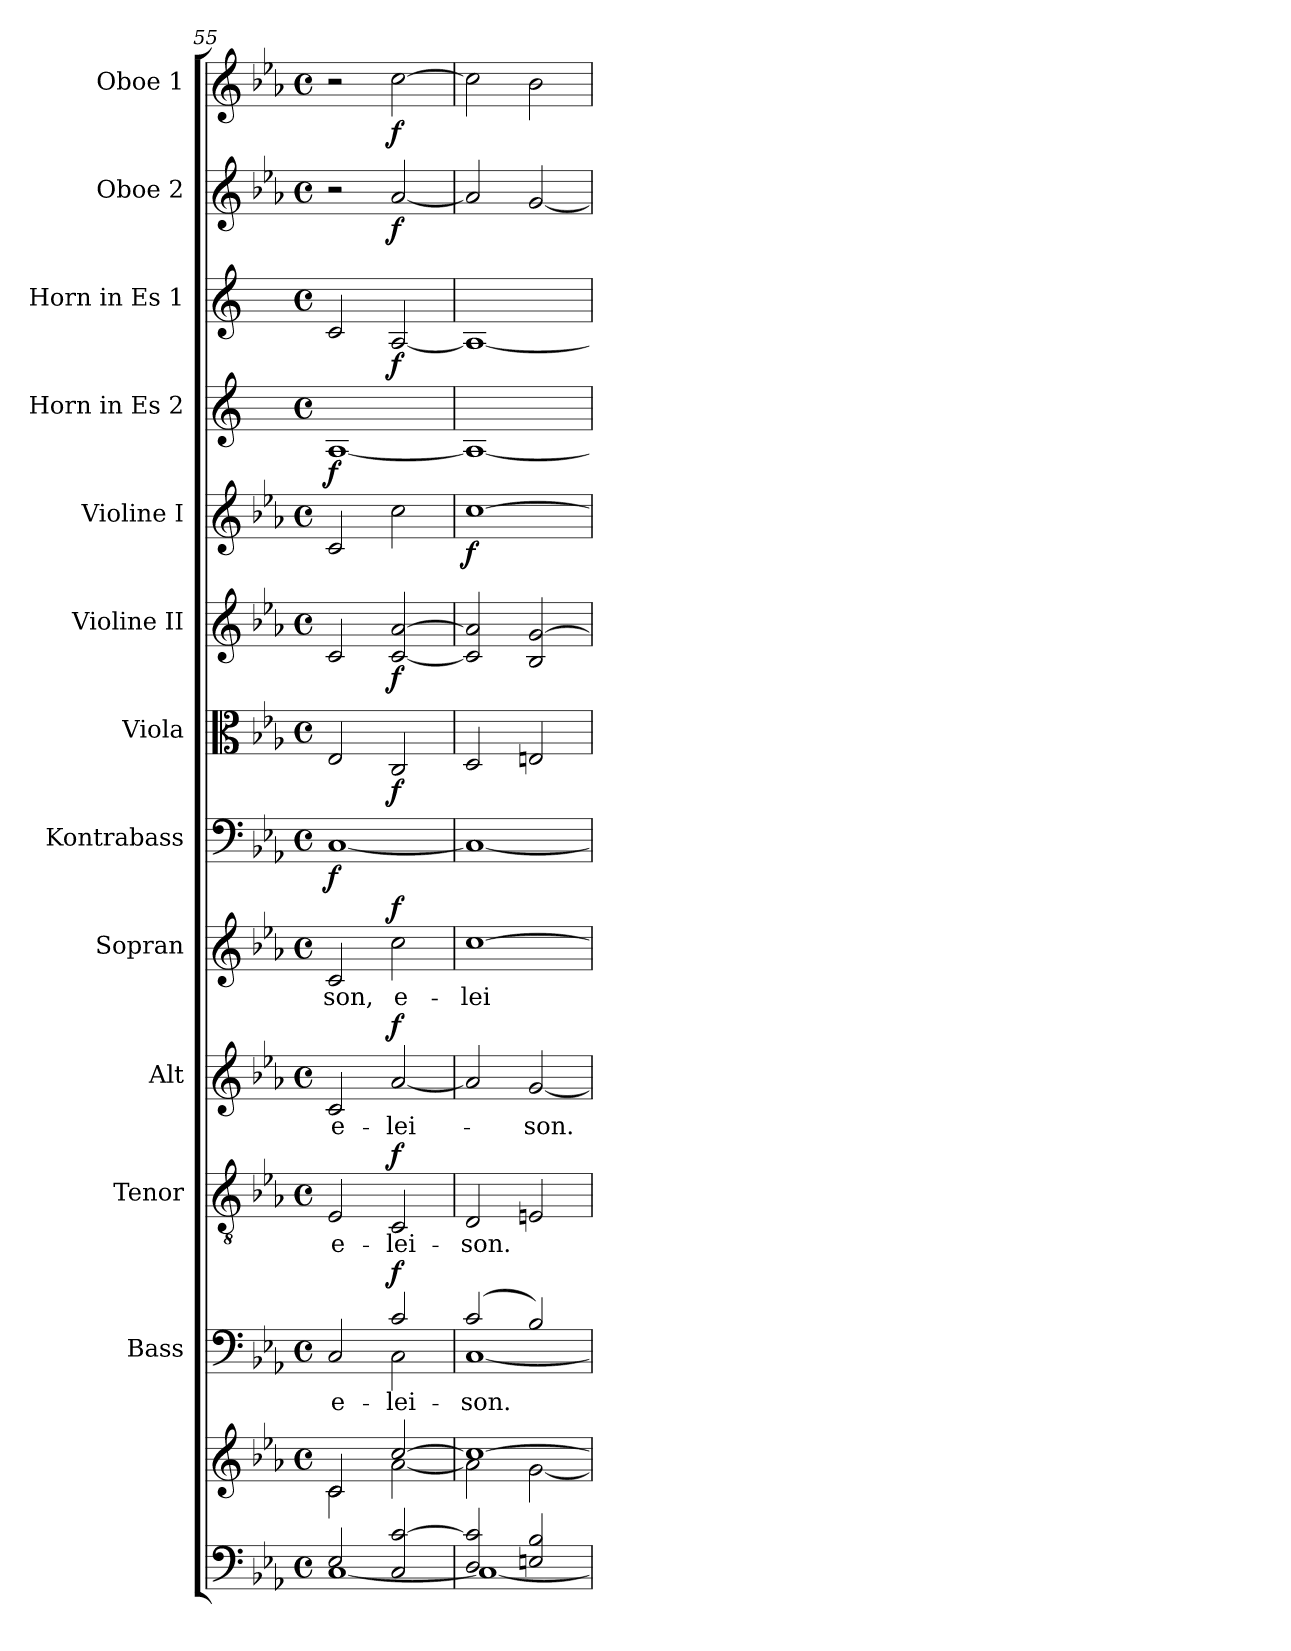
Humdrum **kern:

**kern	**kern	**kern	**text	**dynam	**kern	**text	**dynam	**kern	**text	**dynam	**kern	**text	**dynam	**kern	**dynam	**kern	**dynam	**kern	**dynam	**kern	**dynam	**kern	**dynam	**kern	**dynam	**kern	**dynam	**kern	**dynam
*part13	*part13	*part12	*part12	*part12	*part11	*part11	*part11	*part10	*part10	*part10	*part9	*part9	*part9	*part8	*part8	*part7	*part7	*part6	*part6	*part5	*part5	*part4	*part4	*part3	*part3	*part2	*part2	*part1	*part1
*staff14	*staff13	*staff12	*staff12	*staff12	*staff11	*staff11	*staff11	*staff10	*staff10	*staff10	*staff9	*staff9	*staff9	*staff8	*staff8	*staff7	*staff7	*staff6	*staff6	*staff5	*staff5	*staff4	*staff4	*staff3	*staff3	*staff2	*staff2	*staff1	*staff1
*	*	*I"Bass	*	*	*I"Tenor	*	*	*I"Alt	*	*	*I"Sopran	*	*	*I"Kontrabass	*	*I"Viola	*	*I"Violine II	*	*I"Violine I	*	*I"Horn in Es 2	*	*I"Horn in Es 1	*	*I"Oboe 2	*	*I"Oboe 1	*
*	*	*I'B.	*	*	*I'T.	*	*	*I'A.	*	*	*I'S.	*	*	*I'Kb.	*	*I'Vla.	*	*I'Vl. II	*	*I'Vl. I	*	*I'Hr. 2	*	*I'Hr. 1	*	*I'Ob. 2	*	*I'Ob. 1	*
*clefF4	*clefG2	*clefF4	*	*	*clefGv2	*	*	*clefG2	*	*	*clefG2	*	*	*clefF4	*	*clefC3	*	*clefG2	*	*clefG2	*	*clefG2	*	*clefG2	*	*clefG2	*	*clefG2	*
*	*	*	*	*	*	*	*	*	*	*	*	*	*	*ITrd7c12	*	*	*	*	*	*	*	*ITrd5c9	*	*ITrd5c9	*	*	*	*	*
*k[b-e-a-]	*k[b-e-a-]	*k[b-e-a-]	*	*	*k[b-e-a-]	*	*	*k[b-e-a-]	*	*	*k[b-e-a-]	*	*	*k[b-e-a-]	*	*k[b-e-a-]	*	*k[b-e-a-]	*	*k[b-e-a-]	*	*k[b-e-a-]	*	*k[b-e-a-]	*	*k[b-e-a-]	*	*k[b-e-a-]	*
*E-:	*E-:	*E-:	*	*	*E-:	*	*	*E-:	*	*	*E-:	*	*	*E-:	*	*E-:	*	*E-:	*	*E-:	*	*E-:	*	*E-:	*	*E-:	*	*E-:	*
*M4/4	*M4/4	*M4/4	*	*	*M4/4	*	*	*M4/4	*	*	*M4/4	*	*	*M4/4	*	*M4/4	*	*M4/4	*	*M4/4	*	*M4/4	*	*M4/4	*	*M4/4	*	*M4/4	*
*met(c)	*met(c)	*met(c)	*	*	*met(c)	*	*	*met(c)	*	*	*met(c)	*	*	*met(c)	*	*met(c)	*	*met(c)	*	*met(c)	*	*met(c)	*	*met(c)	*	*met(c)	*	*met(c)	*
=55	=55	=55	=55	=55	=55	=55	=55	=55	=55	=55	=55	=55	=55	=55	=55	=55	=55	=55	=55	=55	=55	=55	=55	=55	=55	=55	=55	=55	=55
*^	*^	*	*	*	*	*	*	*	*	*	*	*	*	*	*	*	*	*	*	*	*	*	*	*	*	*	*	*	*
!	!	!	!	!	!LO:LY:b	!	!	!LO:LY:b	!	!	!LO:LY:b	!	!	!LO:LY:b	!	!	!LO:DY:b	!	!	!	!	!	!	!	!LO:DY:b	!	!	!	!	!	!
*	*	*	*	*^	*	*	*	*	*	*	*	*	*	*	*	*	*	*	*	*	*	*	*	*	*	*	*	*	*	*	*
2E-/	[<1C	2c/	2c\	2C/	2ryy	e-	.	2E-/	e-	.	2c/	e-	.	2c/	-son,	.	[1CC	f	2E-/	.	2c/	.	2c/	.	[1C	f	2E-/	.	2r	.	2r	.
!	!	!	!	!	!	!LO:LY:b	!LO:DY:a	!	!LO:LY:b	!LO:DY:a	!	!LO:LY:b	!LO:DY:a	!	!LO:LY:b	!LO:DY:a	!	!	!	!LO:DY:b	!	!LO:DY:b	!	!	!	!	!	!LO:DY:b	!	!LO:DY:b	!	!LO:DY:b
2C/ [>2c/	.	[>2cc/	[<2a-\	2c/	2C\	-lei-	f	2C/	-lei-	f	[2a-/	-lei-	f	2cc\	e-	f	.	.	2C/	f	[2c/ [2a-/	f	2cc\	.	.	.	[2C/	f	[2a-/	f	[2cc\	f
=56	=56	=56	=56	=56	=56	=56	=56	=56	=56	=56	=56	=56	=56	=56	=56	=56	=56	=56	=56	=56	=56	=56	=56	=56	=56	=56	=56	=56	=56	=56	=56	=56
!	!	!	!	!	!	!LO:LY:b	!	!	!LO:LY:b	!	!	!	!	!	!LO:LY:b	!	!	!	!	!	!	!	!	!LO:DY:b	!	!	!	!	!	!	!	!
2D/ 2c/]	1C_	1cc_	2a-\]	(2c/	[<1C	-son.	.	2D/	-son.	.	2a-/]	.	.	[1cc	-lei-	.	1CC_	.	2D/	.	2c/] 2a-/]	.	[1cc	f	1C_	.	1C_	.	2a-/]	.	2cc\]	.
!	!	!	!	!	!	!	!	!	!	!	!	!LO:LY:b	!	!	!	!	!	!	!	!	!	!	!	!	!	!	!	!	!	!	!	!
2En/ 2B-/	.	.	[<2g\	2B-/)	.	.	.	2En/	.	.	[2g/	-son.	.	.	.	.	.	.	2En/	.	2B-/ [>2g/	.	.	.	.	.	.	.	[2g/	.	2b-\	.
*v	*v	*	*	*v	*v	*	*	*	*	*	*	*	*	*	*	*	*	*	*	*	*	*	*	*	*	*	*	*	*	*	*	*
*	*v	*v	*	*	*	*	*	*	*	*	*	*	*	*	*	*	*	*	*	*	*	*	*	*	*	*	*	*	*	*
=	=	=	=	=	=	=	=	=	=	=	=	=	=	=	=	=	=	=	=	=	=	=	=	=	=	=	=	=	=
*-	*-	*-	*-	*-	*-	*-	*-	*-	*-	*-	*-	*-	*-	*-	*-	*-	*-	*-	*-	*-	*-	*-	*-	*-	*-	*-	*-	*-	*-
